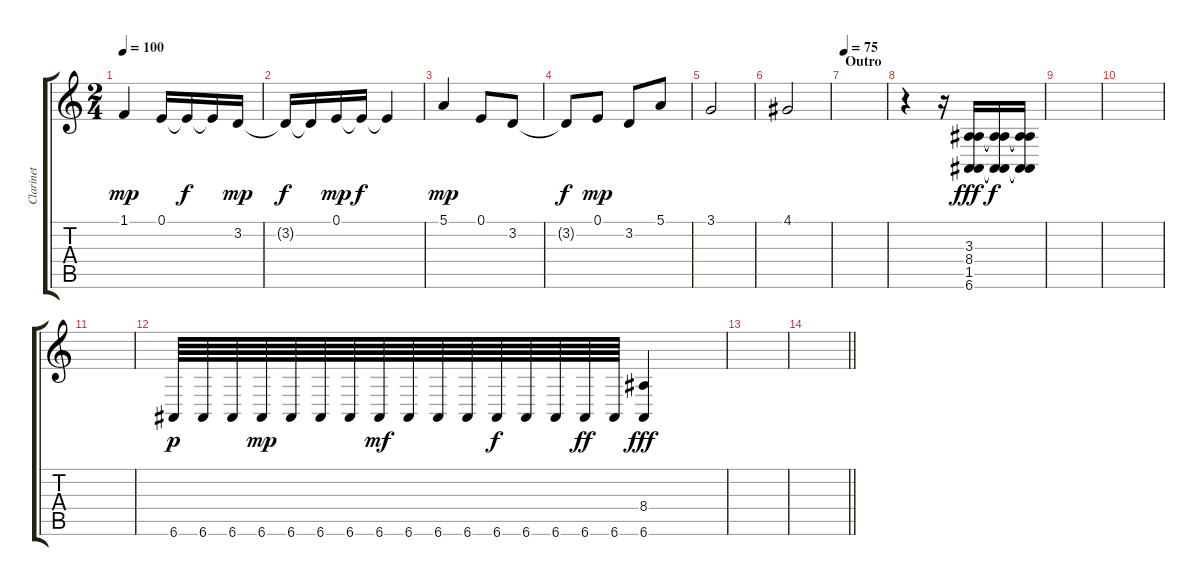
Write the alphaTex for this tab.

\track ("Clarinet" "Clarinet") {instrument clarinet}
\staff {score tabs}
\tuning (E4 B3 G3 D3 A2 E2) {hide}
\ts (2 4)
\tempo 100
\clef g2
\ks c
1.1.4{dy mp} 0.1.16 0.1{t}.16{dy f} 0.1{t}.16 3.2.16{dy mp} |
3.2{t}.16{dy f} 3.2{t}.16 0.1.16{dy mp} 0.1{t}.16{dy f} 0.1{t}.4 |
5.1.4{dy mp} 0.1.8 3.2.8 |
3.2{t}.8{dy f} 0.1.8{dy mp} 3.2.8 5.1.8 |
3.1.2 |
4.1.2 |
\section ("" "Outro")
\tempo 75
|
r.4{instrument timpani} r.16 (3.3 8.4 1.5 6.6).16{dy fff} (3.3{t} 8.4{t} 1.5{t} 6.6{t}).16{dy f} (3.3{t} 8.4{t} 1.5{t} 6.6{t}).16 |
|
|
|
6.6.64{dy p} 6.6.64 6.6.64 6.6.64{dy mp} 6.6.64 6.6.64 6.6.64 6.6.64{dy mf} 6.6.64 6.6.64 6.6.64 6.6.64{dy f} 6.6.64 6.6.64 6.6.64{dy ff} 6.6.64 (8.4 6.6).4{dy fff} |
|
\barLineRight lightlight
